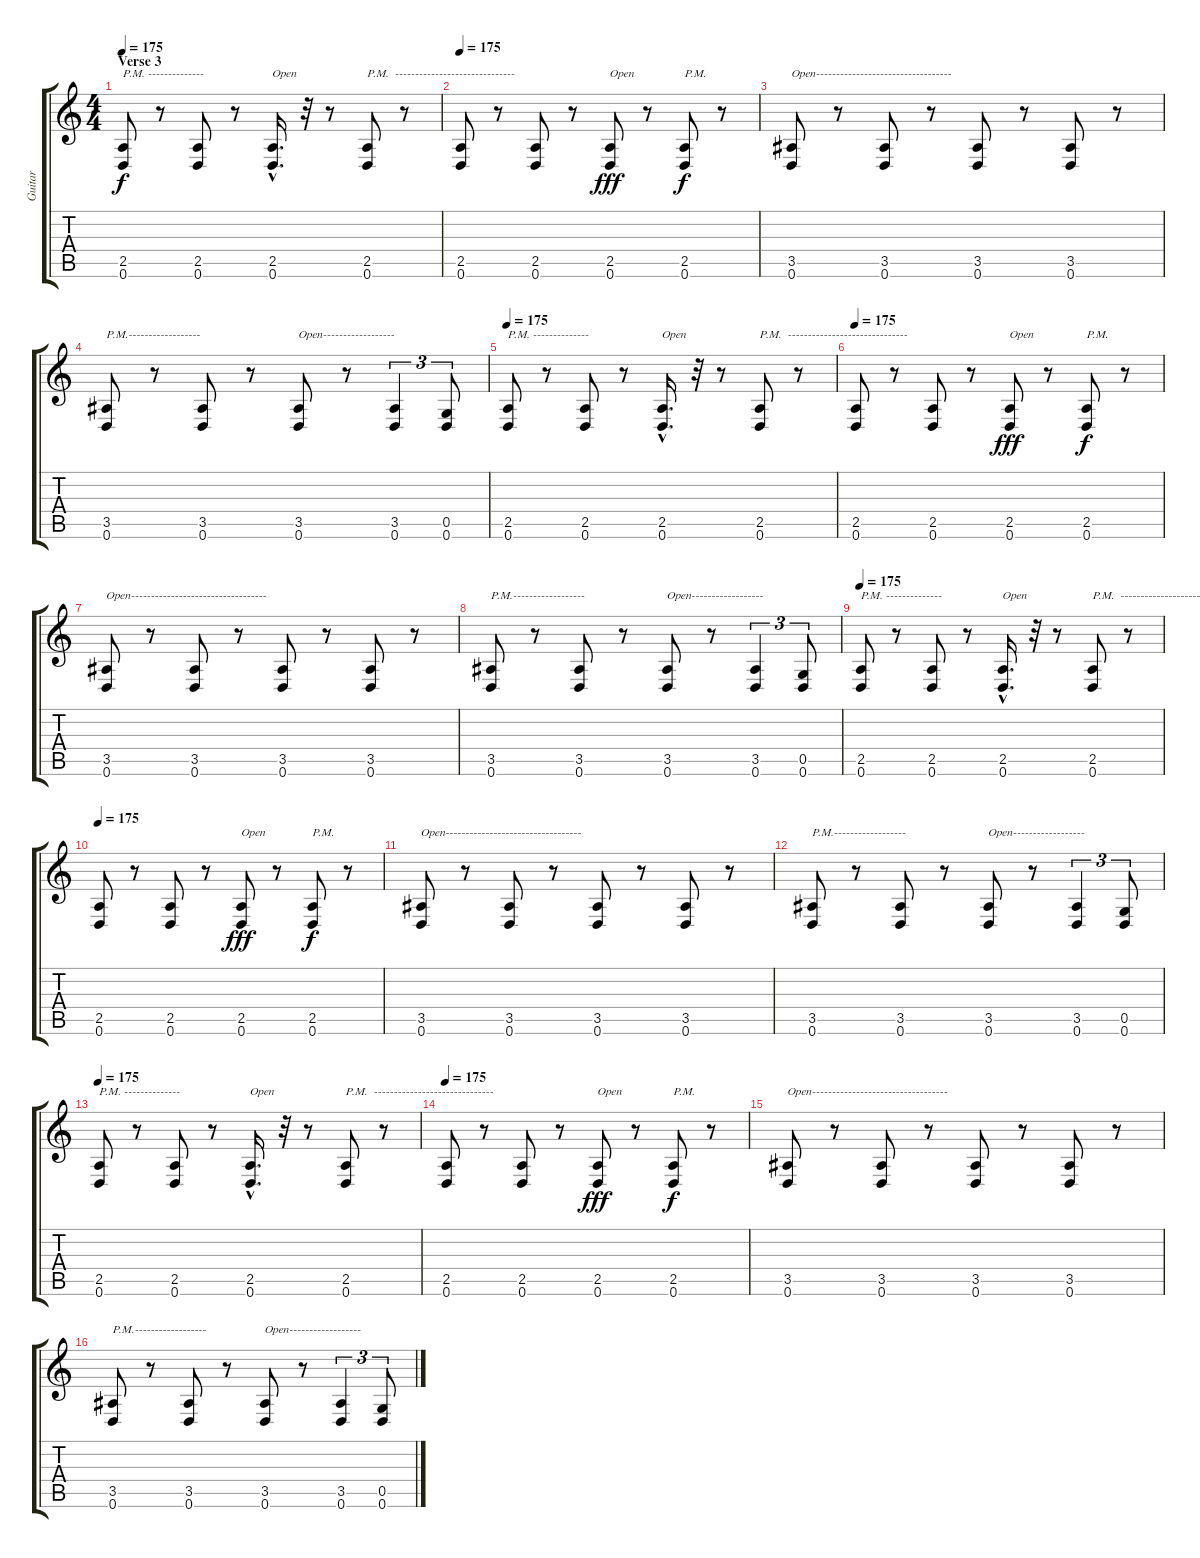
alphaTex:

\track ("Guitar" "Guitar") {instrument electricguitarmuted}
\staff {score tabs}
\tuning (D4 A3 F3 C3 G2 D2) {hide}
\ts (4 4)
\section ("" "Verse 3")
\tempo 175
\clef g2
\ks c
(2.5 0.6).8{txt "P.M. --------------" dy f instrument electricguitarmuted} r.8 (2.5 0.6).8 r.8 (2.5{hac} 0.6{hac}).16{d txt "Open" instrument electricguitarclean} r.32 r.8 (2.5 0.6).8{txt "P.M.  ------------------------------" instrument electricguitarmuted} r.8 |
\tempo 175
(2.5 0.6).8 r.8 (2.5 0.6).8 r.8 (2.5 0.6).8{txt "Open" dy fff instrument electricguitarclean} r.8 (2.5 0.6).8{txt "P.M." dy f instrument electricguitarmuted} r.8 |
(3.5 0.6).8{txt "Open----------------------------------" instrument electricguitarclean} r.8 (3.5 0.6).8 r.8 (3.5 0.6).8 r.8 (3.5 0.6).8 r.8 |
(3.5 0.6).8{txt "P.M.------------------" instrument electricguitarmuted} r.8 (3.5 0.6).8 r.8 (3.5 0.6).8{txt "Open------------------" instrument electricguitarclean} r.8 (3.5 0.6).4{tu (3 2)} (0.5 0.6).8{tu (3 2) instrument electricguitarmuted} |
\tempo 175
(2.5 0.6).8{txt "P.M. --------------" instrument electricguitarmuted} r.8 (2.5 0.6).8 r.8 (2.5{hac} 0.6{hac}).16{d txt "Open" instrument electricguitarclean} r.32 r.8 (2.5 0.6).8{txt "P.M.  ------------------------------" instrument electricguitarmuted} r.8 |
\tempo 175
(2.5 0.6).8 r.8 (2.5 0.6).8 r.8 (2.5 0.6).8{txt "Open" dy fff instrument electricguitarclean} r.8 (2.5 0.6).8{txt "P.M." dy f instrument electricguitarmuted} r.8 |
(3.5 0.6).8{txt "Open----------------------------------" instrument electricguitarclean} r.8 (3.5 0.6).8 r.8 (3.5 0.6).8 r.8 (3.5 0.6).8 r.8 |
(3.5 0.6).8{txt "P.M.------------------" instrument electricguitarmuted} r.8 (3.5 0.6).8 r.8 (3.5 0.6).8{txt "Open------------------" instrument electricguitarclean} r.8 (3.5 0.6).4{tu (3 2)} (0.5 0.6).8{tu (3 2) instrument electricguitarmuted} |
\tempo 175
(2.5 0.6).8{txt "P.M. --------------" instrument electricguitarmuted} r.8 (2.5 0.6).8 r.8 (2.5{hac} 0.6{hac}).16{d txt "Open" instrument electricguitarclean} r.32 r.8 (2.5 0.6).8{txt "P.M.  ------------------------------" instrument electricguitarmuted} r.8 |
\tempo 175
(2.5 0.6).8 r.8 (2.5 0.6).8 r.8 (2.5 0.6).8{txt "Open" dy fff instrument electricguitarclean} r.8 (2.5 0.6).8{txt "P.M." dy f instrument electricguitarmuted} r.8 |
(3.5 0.6).8{txt "Open----------------------------------" instrument electricguitarclean} r.8 (3.5 0.6).8 r.8 (3.5 0.6).8 r.8 (3.5 0.6).8 r.8 |
(3.5 0.6).8{txt "P.M.------------------" instrument electricguitarmuted} r.8 (3.5 0.6).8 r.8 (3.5 0.6).8{txt "Open------------------" instrument electricguitarclean} r.8 (3.5 0.6).4{tu (3 2)} (0.5 0.6).8{tu (3 2) instrument electricguitarmuted} |
\tempo 175
(2.5 0.6).8{txt "P.M. --------------" instrument electricguitarmuted} r.8 (2.5 0.6).8 r.8 (2.5{hac} 0.6{hac}).16{d txt "Open" instrument electricguitarclean} r.32 r.8 (2.5 0.6).8{txt "P.M.  ------------------------------" instrument electricguitarmuted} r.8 |
\tempo 175
(2.5 0.6).8 r.8 (2.5 0.6).8 r.8 (2.5 0.6).8{txt "Open" dy fff instrument electricguitarclean} r.8 (2.5 0.6).8{txt "P.M." dy f instrument electricguitarmuted} r.8 |
(3.5 0.6).8{txt "Open----------------------------------" instrument electricguitarclean} r.8 (3.5 0.6).8 r.8 (3.5 0.6).8 r.8 (3.5 0.6).8 r.8 |
(3.5 0.6).8{txt "P.M.------------------" instrument electricguitarmuted} r.8 (3.5 0.6).8 r.8 (3.5 0.6).8{txt "Open------------------" instrument electricguitarclean} r.8 (3.5 0.6).4{tu (3 2)} (0.5 0.6).8{tu (3 2) instrument electricguitarmuted}
